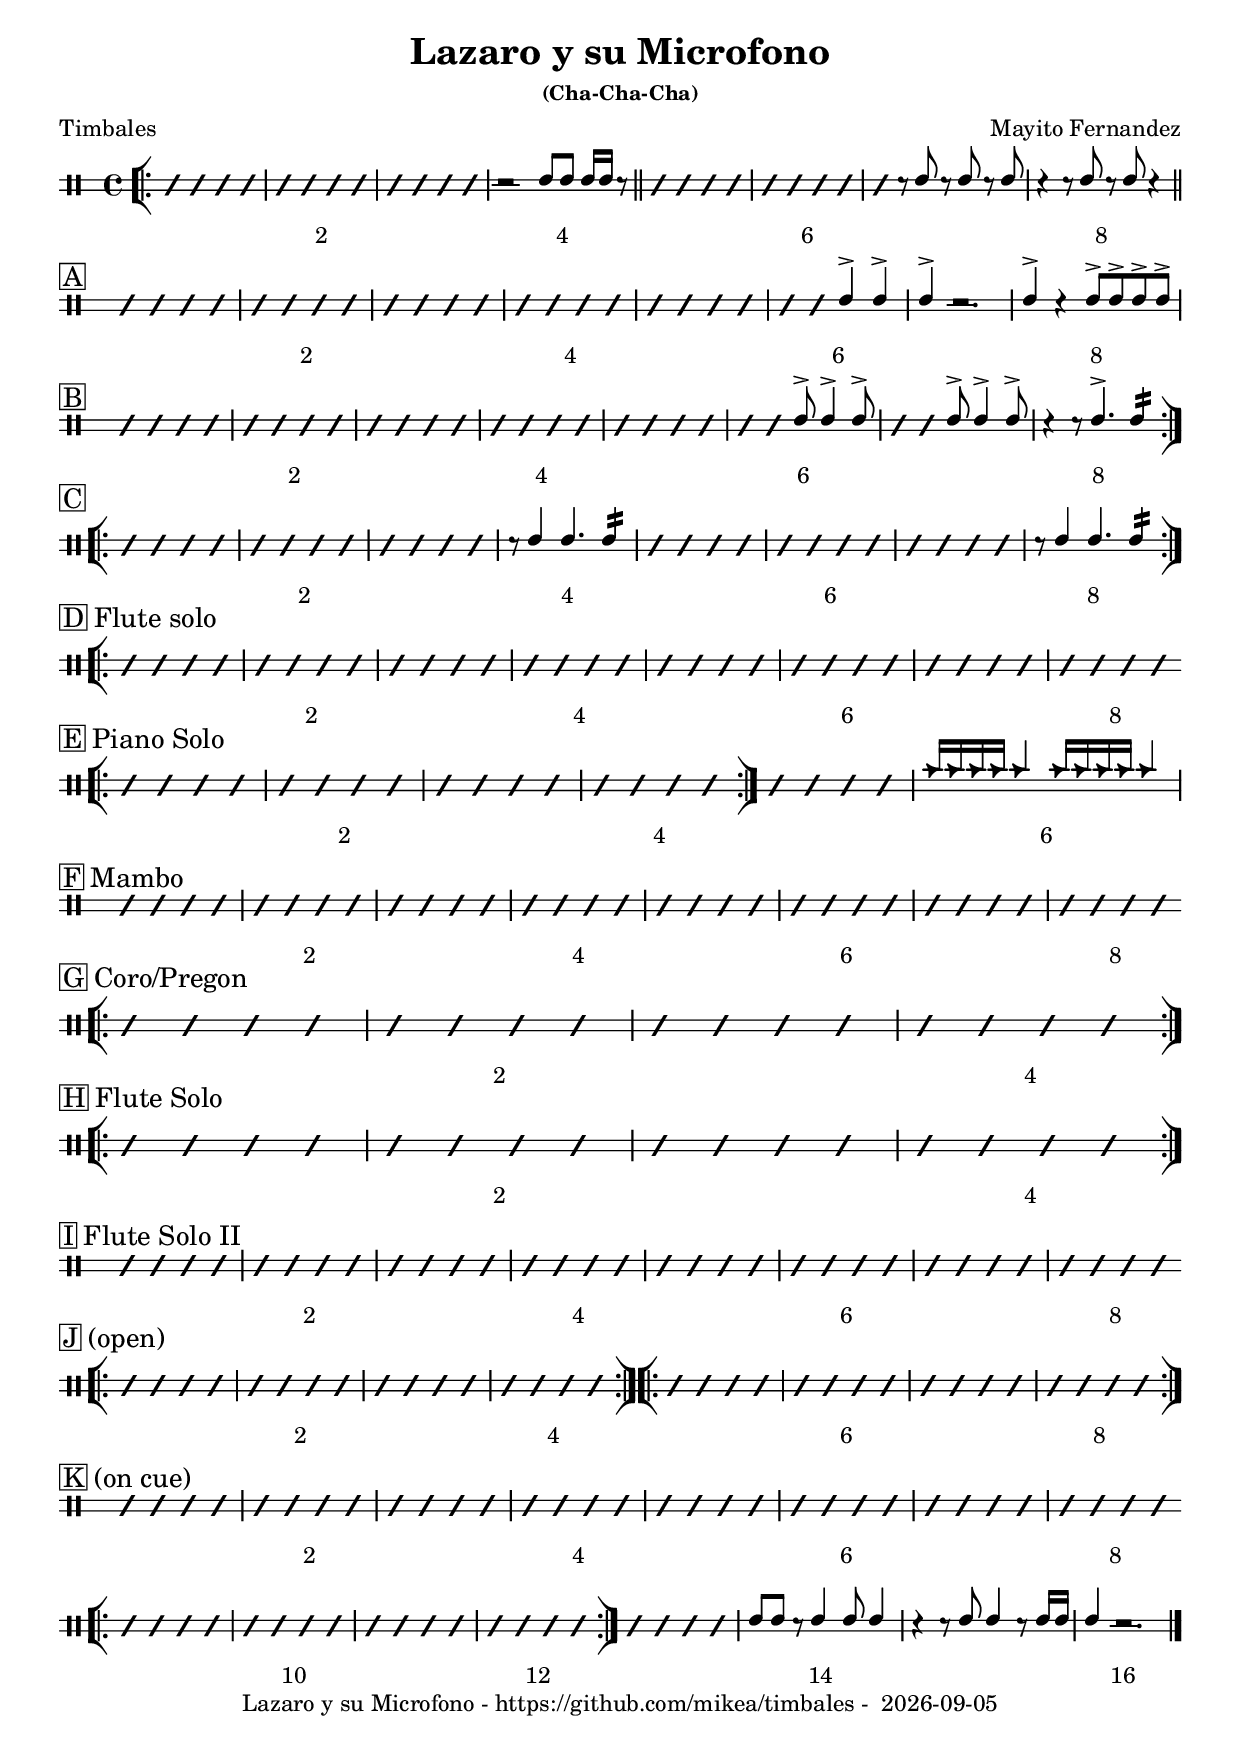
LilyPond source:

\version "2.24.2"
\include "common/all.ly"
\include "charts/common.ly"

date = #(strftime "%Y-%m-%d" (localtime (current-time)))

\header {
  title = "Lazaro y su Microfono"
  subsubtitle = "(Cha-Cha-Cha)"
  composer = "Mayito Fernandez"
  poet = "Timbales"
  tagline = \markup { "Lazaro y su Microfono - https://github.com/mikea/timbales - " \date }
}

\newTimbalesStaff <<
    \newDrumVoiceOne \drummode { 
        \override Score.BarNumber.break-visibility = ##(#f #t #t)

        % intro
        \bar "[|:" 
        \comp #4 | \comp #4 | \comp #4 | r2 timh8 timh8 timh16 timh16 r8 |
        \bar "||" 
        \comp #4 | \comp #4 | \rs r8 timh8 r8 timh8 r8 timh8 | r4 r8 timh8 r8 timh8 r4 |
        \bar "||" 

        \sect "A" ""
        \comp #4 | \comp #4 | \comp #4 | \comp #4 |
        \comp #4 | \rs \rs timh4^> timh4^> | timh4^> r2. | timh4^> r4 timh8^> timh8^> timh8^> timh8^> |

        \sect "B" ""
        \comp #4 | \comp #4 | \comp #4 | \comp #4 |
        \comp #4 | \rs \rs timh8^> timh4^> timh8^> | \rs \rs timh8^> timh4^> timh8^> | r4 r8 timh4.^> timh4:16 |

        \bar ":|][|:" 

        \sect "C" ""
        \comp #4 | \comp #4 | \comp #4 | r8 timh4 timh4. timh4:16 |
        \comp #4 | \comp #4 | \comp #4 | r8 timh4 timh4. timh4:16 |
        
        \bar ":|][|:" 

        \sect "D" "Flute solo"
        \comp #4 | \comp #4 | \comp #4 | \comp #4 |
        \comp #4 | \comp #4 | \comp #4 | \comp #4 |

        \sect "E" "Piano Solo"
        \bar "[|:" 
        \comp #4 | \comp #4 | \comp #4 | \comp #4 |
        \bar ":|]" 
        \comp #4 | cb16 cb16 cb16 cb16 cb4 cb16 cb16 cb16 cb16 cb4 |

        \sect "F" "Mambo"
        \comp #4 | \comp #4 | \comp #4 | \comp #4 |
        \comp #4 | \comp #4 | \comp #4 | \comp #4 |

        \sect "G" "Coro/Pregon"
        \bar "[|:" 
        \comp #4 | \comp #4 | \comp #4 | \comp #4 |

        \bar ":|][|:" 

        \sect "H" "Flute Solo"
        \comp #4 | \comp #4 | \comp #4 | \comp #4 |
        \bar ":|]" 

        \sect "I" "Flute Solo II"
        \comp #4 | \comp #4 | \comp #4 | \comp #4 |
        \comp #4 | \comp #4 | \comp #4 | \comp #4 |

        \sect "J" "(open)"
        \bar "[|:" 
        \comp #4 | \comp #4 | \comp #4 | \comp #4 |
        \bar ":|][|:" 
        \comp #4 | \comp #4 | \comp #4 | \comp #4 |
        \bar ":|]" 

        \sect "K" "(on cue)"
        \comp #4 | \comp #4 | \comp #4 | \comp #4 |
        \comp #4 | \comp #4 | \comp #4 | \comp #4 |
        \bar "[|:" 
        \comp #4 | \comp #4 | \comp #4 | \comp #4 |
        \bar ":|]" 
        \comp #4 | timh8 timh8 r8 timh4 timh8 timh4 | r4 r8 timh8 timh4 r8 timh16 timh16 | timh4 r2. |

        \fine
    }
>>
